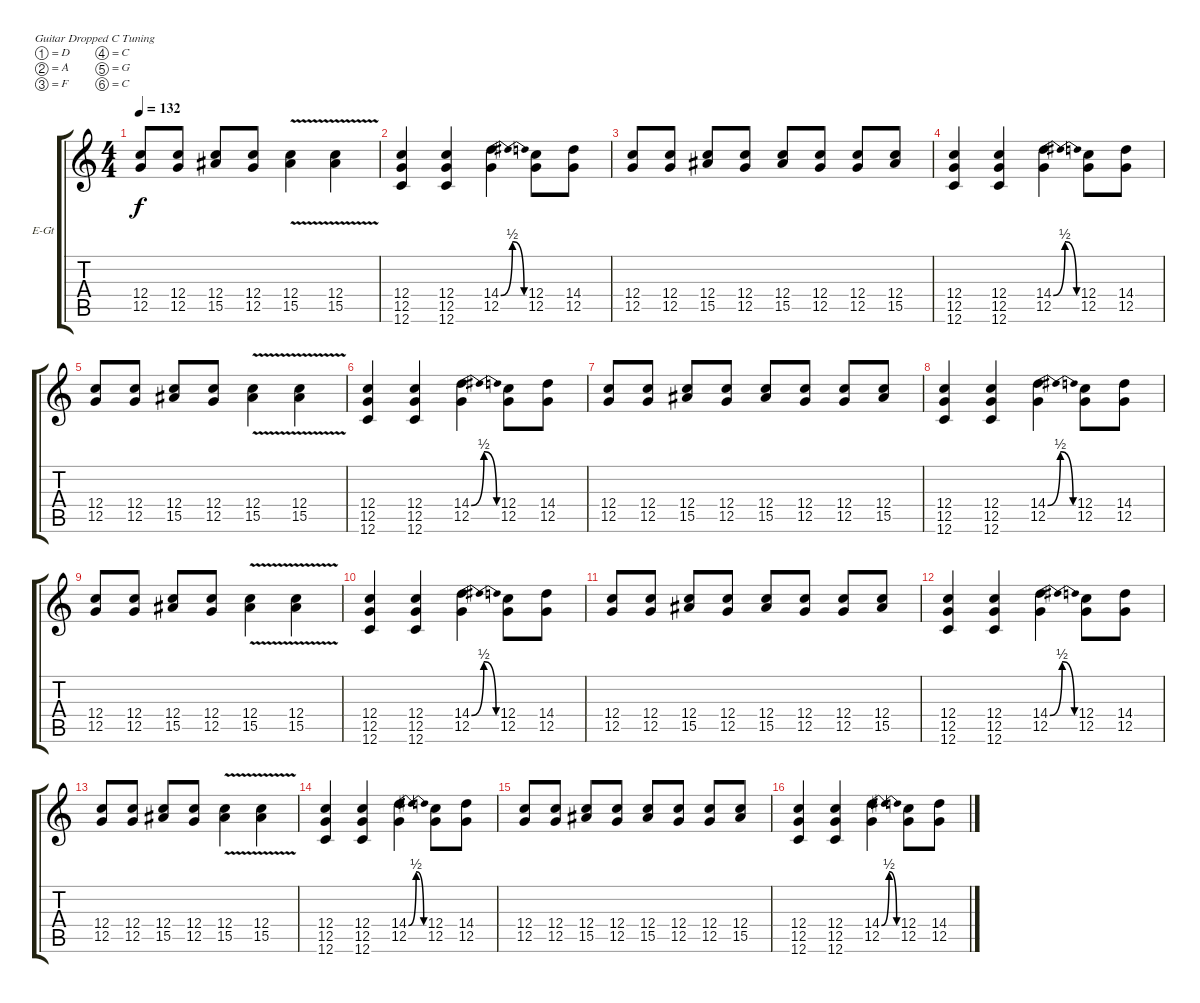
\defaultSystemsLayout 4
\bracketExtendMode groupsimilarinstruments
\firstSystemTrackNameOrientation horizontal
\otherSystemsTrackNameOrientation horizontal
\track ("Electric Guitar" "E-Gt") {instrument overdrivenguitar}
\staff {score tabs}
\tuning (D4 A3 F3 C3 G2 C2)
\ts (4 4)
\tempo 132
\clef g2
\ks c
(12.4 12.5).8{dy f} (12.4 12.5).8 (15.5 12.4).8 (12.5 12.4).8 (15.5{v} 12.4).4 (15.5{v} 12.4).4 |
(12.6 12.5 12.4).4 (12.6 12.5 12.4).4 (14.4{be (bendrelease 0 0 9.6 2 20.4 2 30 0)} 12.5).4 (12.4 12.5).8 (14.4 12.5).8 |
(12.4 12.5).8 (12.4 12.5).8 (15.5 12.4).8 (12.5 12.4).8 (15.5 12.4).8 (12.4 12.5).8 (12.4 12.5).8 (15.5 12.4).8 |
(12.6 12.5 12.4).4 (12.6 12.5 12.4).4 (14.4{be (bendrelease 0 0 9.6 2 20.4 2 30 0)} 12.5).4 (12.4 12.5).8 (14.4 12.5).8 |
(12.4 12.5).8 (12.4 12.5).8 (15.5 12.4).8 (12.5 12.4).8 (15.5{v} 12.4).4 (15.5{v} 12.4).4 |
(12.6 12.5 12.4).4 (12.6 12.5 12.4).4 (14.4{be (bendrelease 0 0 9.6 2 20.4 2 30 0)} 12.5).4 (12.4 12.5).8 (14.4 12.5).8 |
(12.4 12.5).8 (12.4 12.5).8 (15.5 12.4).8 (12.5 12.4).8 (15.5 12.4).8 (12.4 12.5).8 (12.4 12.5).8 (15.5 12.4).8 |
(12.6 12.5 12.4).4 (12.6 12.5 12.4).4 (14.4{be (bendrelease 0 0 9.6 2 20.4 2 30 0)} 12.5).4 (12.4 12.5).8 (14.4 12.5).8 |
(12.4 12.5).8 (12.4 12.5).8 (15.5 12.4).8 (12.5 12.4).8 (15.5{v} 12.4).4 (15.5{v} 12.4).4 |
(12.6 12.5 12.4).4 (12.6 12.5 12.4).4 (14.4{be (bendrelease 0 0 9.6 2 20.4 2 30 0)} 12.5).4 (12.4 12.5).8 (14.4 12.5).8 |
(12.4 12.5).8 (12.4 12.5).8 (15.5 12.4).8 (12.5 12.4).8 (15.5 12.4).8 (12.4 12.5).8 (12.4 12.5).8 (15.5 12.4).8 |
(12.6 12.5 12.4).4 (12.6 12.5 12.4).4 (14.4{be (bendrelease 0 0 9.6 2 20.4 2 30 0)} 12.5).4 (12.4 12.5).8 (14.4 12.5).8 |
(12.4 12.5).8 (12.4 12.5).8 (15.5 12.4).8 (12.5 12.4).8 (15.5{v} 12.4).4 (15.5{v} 12.4).4 |
(12.6 12.5 12.4).4 (12.6 12.5 12.4).4 (14.4{be (bendrelease 0 0 9.6 2 20.4 2 30 0)} 12.5).4 (12.4 12.5).8 (14.4 12.5).8 |
(12.4 12.5).8 (12.4 12.5).8 (15.5 12.4).8 (12.5 12.4).8 (15.5 12.4).8 (12.4 12.5).8 (12.4 12.5).8 (15.5 12.4).8 |
(12.6 12.5 12.4).4 (12.6 12.5 12.4).4 (14.4{be (bendrelease 0 0 9.6 2 20.4 2 30 0)} 12.5).4 (12.4 12.5).8 (14.4 12.5).8
